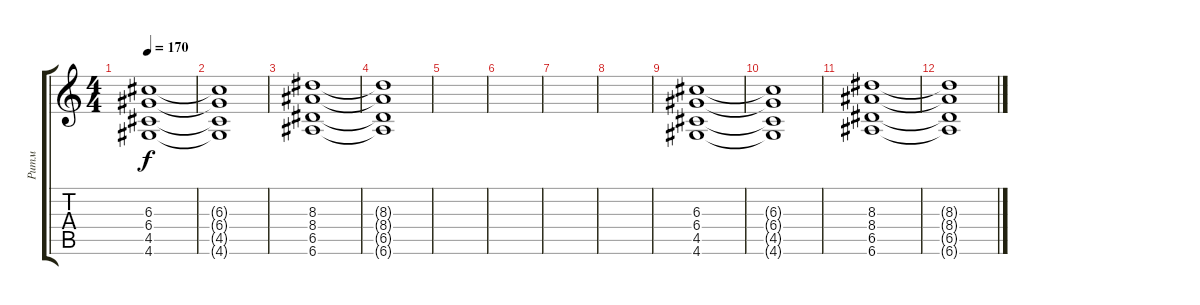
\track ("Ритм" "Ритм") {instrument overdrivenguitar}
\staff {score tabs}
\tuning (E4 B3 G3 D3 A2 E2) {hide}
\ts (4 4)
\tempo 170
\clef g2
\ks c
(6.3 6.4 4.5 4.6).1{dy f} |
(6.3{t} 6.4{t} 4.5{t} 4.6{t}).1 |
(8.3 8.4 6.5 6.6).1 |
(8.3{t} 8.4{t} 6.5{t} 6.6{t}).1 |
|
|
|
|
(6.3 6.4 4.5 4.6).1 |
(6.3{t} 6.4{t} 4.5{t} 4.6{t}).1 |
(8.3 8.4 6.5 6.6).1 |
(8.3{t} 8.4{t} 6.5{t} 6.6{t}).1
